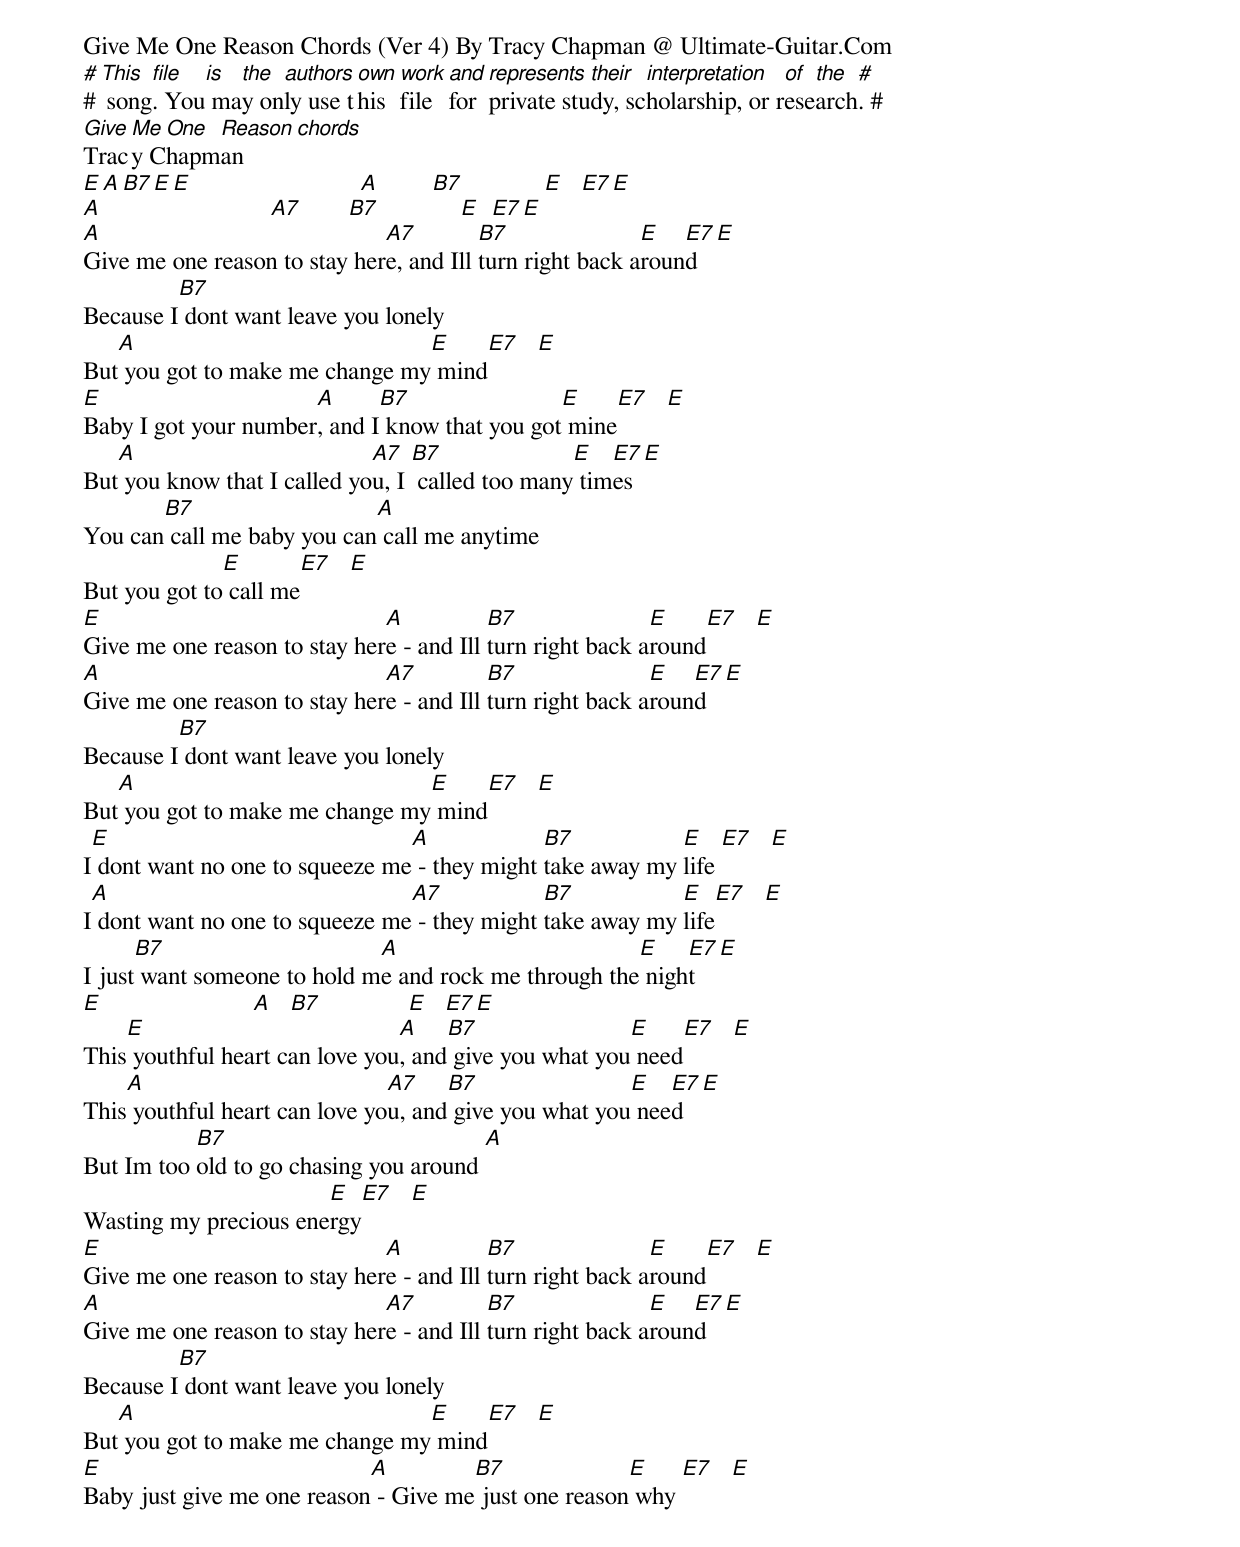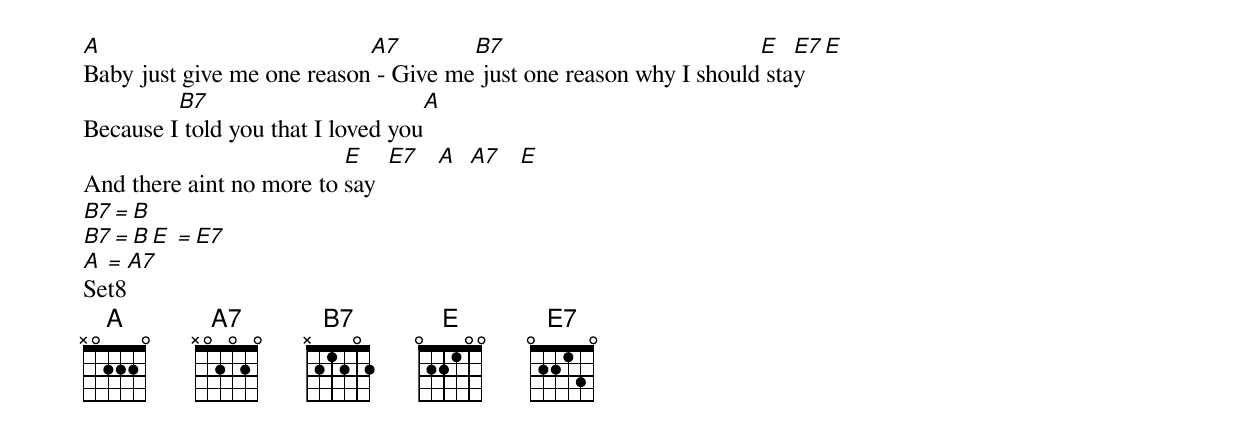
Give Me One Reason Chords (Ver 4) By Tracy Chapman @ Ultimate-Guitar.Com
[#]#[This] song[file]. You[is] ma[the]y on[authors]ly use t[own]his [work]file [and]for [represents]private stu[their]dy, sc[interpretation]holarship, or r[of]ese[the]arch[#]. #
[Give]Trac[Me]y C[One]hapm[Reason]an     [chords]
[E A B7 E][E                              A          B7               E    E7 E]
[A                              A7         B7               E   E7 E]
[A]Give me one reason to stay her[A7]e, and Ill [B7]turn right back a[E]roun[E7]d  [E]
Because I[B7] dont want leave you lonely
But[A] you got to make me change my[E] mind[E7]   [E]
[E]Baby I got your number[A], and I[B7] know that you got[E] mine[E7]   [E]
But[A] you know that I called yo[A7]u, I [B7] called too many[E] tim[E7]es [E]
You can[B7] call me baby you can[A] call me anytime
But you got to[E] call me[E7]   [E]
[E]Give me one reason to stay her[A]e - and Ill [B7]turn right back a[E]round[E7]   [E]
[A]Give me one reason to stay her[A7]e - and Ill [B7]turn right back a[E]roun[E7]d  [E]
Because I[B7] dont want leave you lonely
But[A] you got to make me change my[E] mind[E7]   [E]
I[E] dont want no one to squeeze me[A] - they might [B7]take away my [E]life [E7]   [E]
I[A] dont want no one to squeeze me[A7] - they might [B7]take away my [E]life[E7]   [E]
I just[B7] want someone to hold m[A]e and rock me through the[E] nigh[E7]t  [E]
[E                           A    B7                E    E7 E]
This[E] youthful heart can love you[A], and[B7] give you what you[E] need[E7]   [E]
This[A] youthful heart can love yo[A7]u, and[B7] give you what you[E] nee[E7]d  [E]
But Im too [B7]old to go chasing you around [A]
Wasting my precious ene[E]rgy[E7]   [E]
[E]Give me one reason to stay her[A]e - and Ill [B7]turn right back a[E]round[E7]   [E]
[A]Give me one reason to stay her[A7]e - and Ill [B7]turn right back a[E]roun[E7]d  [E]
Because I[B7] dont want leave you lonely
But[A] you got to make me change my[E] mind[E7]   [E]
[E]Baby just give me one reason[A] - Give me[B7] just one reason[E] why [E7]   [E]
[A]Baby just give me one reason[A7] - Give me[B7] just one reason why I should[E] sta[E7]y  [E]
Because I[B7] told you that I loved you[A]
And there aint no more to [E]say  [E7]   [A]  [A7]   [E]
[B7 = B]
[B7 = B][E  = E7]
[A]Se[=]t8[A7]
